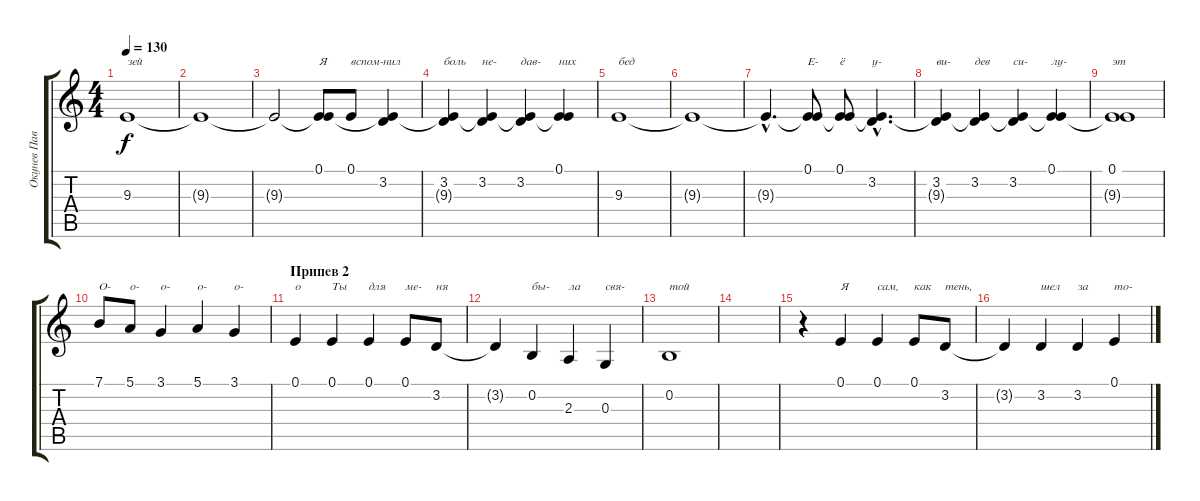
\track ("Окунев Павел" "Окунев Пав") {instrument oboe}
\staff {score tabs}
\tuning (E4 B3 G3 D3 A2 E2) {hide}
\ts (4 4)
\tempo 130
\clef g2
\ks c
9.3.1{txt "зей" dy f} |
9.3{t}.1 |
9.3{t}.2 (0.1 9.3{t}).8{txt "Я"} 0.1.8{txt "вспом-"} (3.2 9.3{t}).4{txt "нил"} |
(3.2 9.3{t}).4{txt "боль"} (3.2 9.3{t}).4{txt "не-"} (3.2 9.3{t}).4{txt "дав-"} (0.1 9.3{t}).4{txt "них"} |
9.3.1{txt "бед"} |
9.3{t}.1 |
9.3{hac t}.4{d} (0.1 9.3{t}).8{txt "Е-"} (0.1 9.3{t}).8{txt "ё"} (3.2{hac} 9.3{hac t}).4{d txt "у-"} |
(3.2 9.3{t}).4{txt "ви-"} (3.2 9.3{t}).4{txt "дев"} (3.2 9.3{t}).4{txt "си-"} (0.1 9.3{t}).4{txt "лу-"} |
(0.1 9.3{t}).1{txt "эт"} |
7.1.8{txt "О-"} 5.1.8{txt "о-"} 3.1.4{txt "о-"} 5.1.4{txt "о-"} 3.1.4{txt "о-"} |
\section ("" "Припев 2")
0.1.4{txt "о"} 0.1.4{txt "Ты"} 0.1.4{txt "для"} 0.1.8{txt "ме-"} 3.2.8{txt "ня"} |
3.2{t}.4 0.2.4{txt "бы-"} 2.3.4{txt "ла"} 0.3.4{txt "свя-"} |
0.2.1{txt "той"} |
|
r.4 0.1.4{txt "Я"} 0.1.4{txt "сам,"} 0.1.8{txt "как"} 3.2.8{txt "тень,"} |
3.2{t}.4 3.2.4{txt "шел"} 3.2.4{txt "за"} 0.1.4{txt "то-"}
